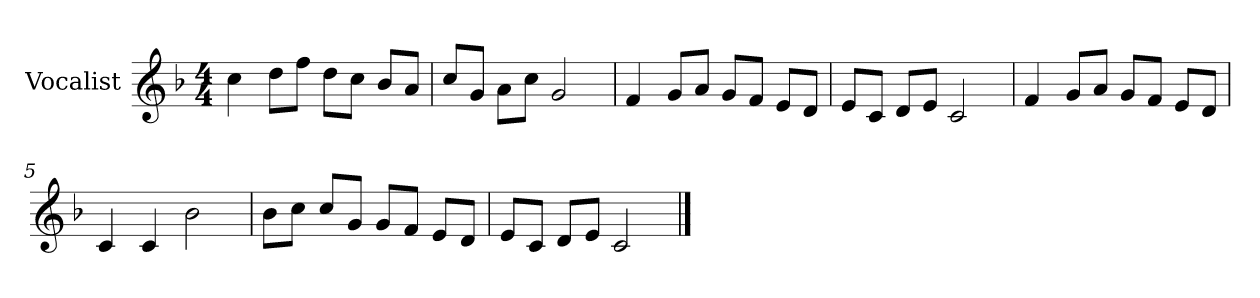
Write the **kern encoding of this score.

**kern
*part1
*staff1
*I"Vocalist
*k[b-]
*F:
*M4/4
=
4cc
8ddL
8ffJ
8ddL
8ccJ
8b-L
8aJ
=1
8ccL
8gJ
8aL
8ccJ
2g
=2
4f
8gL
8aJ
8gL
8fJ
8eL
8dJ
=3
8eL
8cJ
8dL
8eJ
2c
=4
4f
8gL
8aJ
8gL
8fJ
8eL
8dJ
=5
4c
4c
2b-
=6
8b-L
8ccJ
8ccL
8gJ
8gL
8fJ
8eL
8dJ
=7
8eL
8cJ
8dL
8eJ
2c
==
*-
